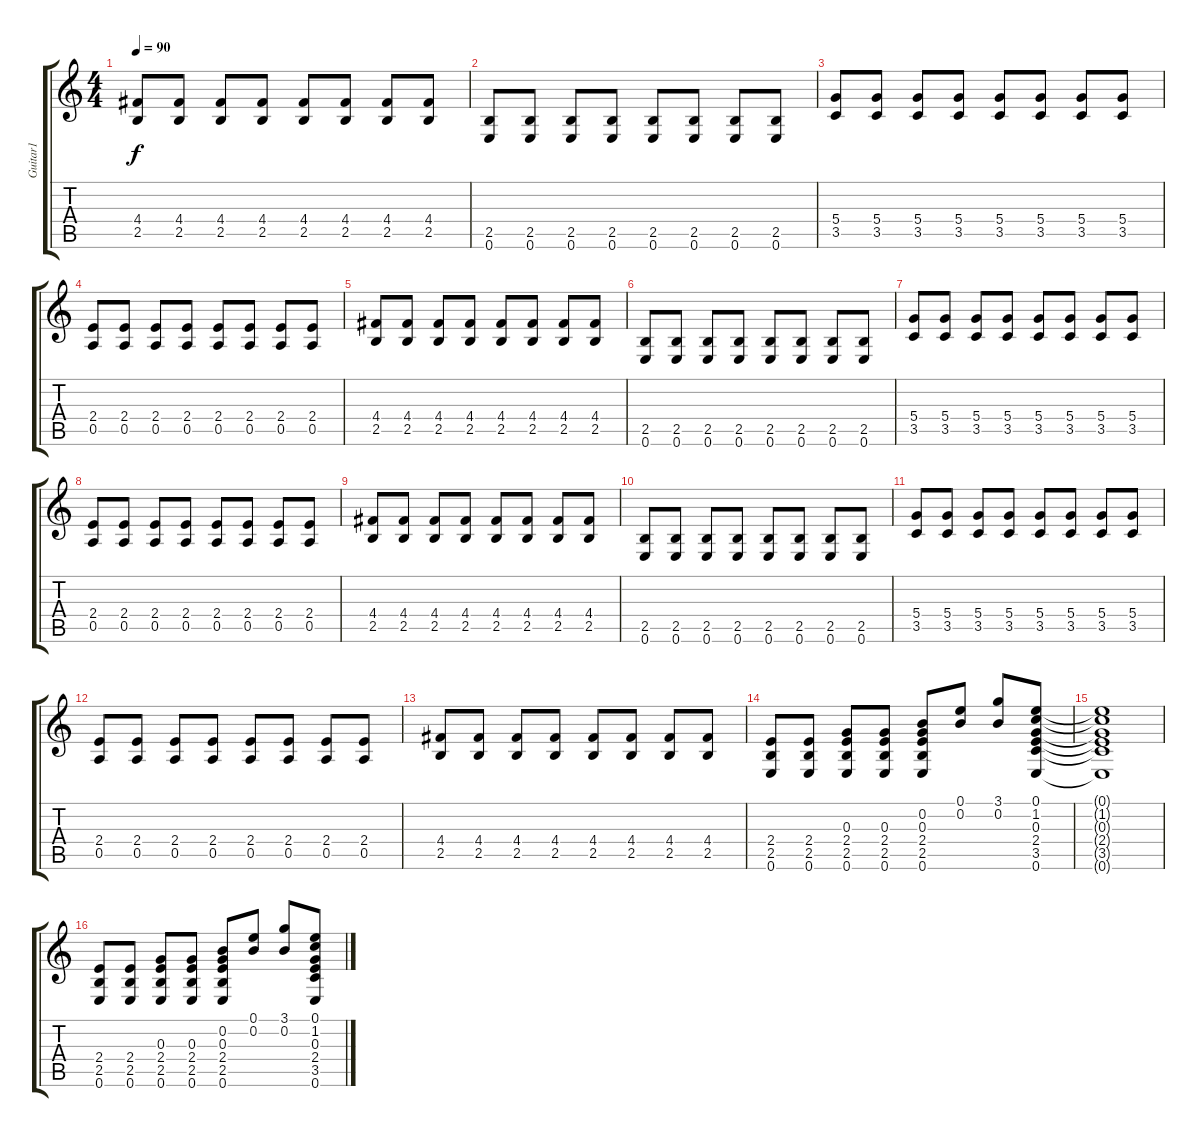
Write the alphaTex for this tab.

\track ("Guitar1" "Guitar1") {instrument electricguitarjazz}
\staff {score tabs}
\tuning (E4 B3 G3 D3 A2 E2) {hide}
\ts (4 4)
\tempo 90
\clef g2
\ks c
(4.4 2.5).8{dy f} (4.4 2.5).8 (4.4 2.5).8 (4.4 2.5).8 (4.4 2.5).8 (4.4 2.5).8 (4.4 2.5).8 (4.4 2.5).8 |
(2.5 0.6).8 (2.5 0.6).8 (2.5 0.6).8 (2.5 0.6).8 (2.5 0.6).8 (2.5 0.6).8 (2.5 0.6).8 (2.5 0.6).8 |
(5.4 3.5).8 (5.4 3.5).8 (5.4 3.5).8 (5.4 3.5).8 (5.4 3.5).8 (5.4 3.5).8 (5.4 3.5).8 (5.4 3.5).8 |
(2.4 0.5).8 (2.4 0.5).8 (2.4 0.5).8 (2.4 0.5).8 (2.4 0.5).8 (2.4 0.5).8 (2.4 0.5).8 (2.4 0.5).8 |
(4.4 2.5).8 (4.4 2.5).8 (4.4 2.5).8 (4.4 2.5).8 (4.4 2.5).8 (4.4 2.5).8 (4.4 2.5).8 (4.4 2.5).8 |
(2.5 0.6).8 (2.5 0.6).8 (2.5 0.6).8 (2.5 0.6).8 (2.5 0.6).8 (2.5 0.6).8 (2.5 0.6).8 (2.5 0.6).8 |
(5.4 3.5).8 (5.4 3.5).8 (5.4 3.5).8 (5.4 3.5).8 (5.4 3.5).8 (5.4 3.5).8 (5.4 3.5).8 (5.4 3.5).8 |
(2.4 0.5).8 (2.4 0.5).8 (2.4 0.5).8 (2.4 0.5).8 (2.4 0.5).8 (2.4 0.5).8 (2.4 0.5).8 (2.4 0.5).8 |
(4.4 2.5).8 (4.4 2.5).8 (4.4 2.5).8 (4.4 2.5).8 (4.4 2.5).8 (4.4 2.5).8 (4.4 2.5).8 (4.4 2.5).8 |
(2.5 0.6).8 (2.5 0.6).8 (2.5 0.6).8 (2.5 0.6).8 (2.5 0.6).8 (2.5 0.6).8 (2.5 0.6).8 (2.5 0.6).8 |
(5.4 3.5).8 (5.4 3.5).8 (5.4 3.5).8 (5.4 3.5).8 (5.4 3.5).8 (5.4 3.5).8 (5.4 3.5).8 (5.4 3.5).8 |
(2.4 0.5).8 (2.4 0.5).8 (2.4 0.5).8 (2.4 0.5).8 (2.4 0.5).8 (2.4 0.5).8 (2.4 0.5).8 (2.4 0.5).8 |
(4.4 2.5).8 (4.4 2.5).8 (4.4 2.5).8 (4.4 2.5).8 (4.4 2.5).8 (4.4 2.5).8 (4.4 2.5).8 (4.4 2.5).8 |
(2.4 2.5 0.6).8 (2.4 2.5 0.6).8 (0.3 2.4 2.5 0.6).8 (0.3 2.4 2.5 0.6).8 (0.2 0.3 2.4 2.5 0.6).8 (0.1 0.2).8 (3.1 0.2).8 (0.1 1.2 0.3 2.4 3.5 0.6).8 |
(0.1{t} 1.2{t} 0.3{t} 2.4{t} 3.5{t} 0.6{t}).1 |
(2.4 2.5 0.6).8 (2.4 2.5 0.6).8 (0.3 2.4 2.5 0.6).8 (0.3 2.4 2.5 0.6).8 (0.2 0.3 2.4 2.5 0.6).8 (0.1 0.2).8 (3.1 0.2).8 (0.1 1.2 0.3 2.4 3.5 0.6).8
